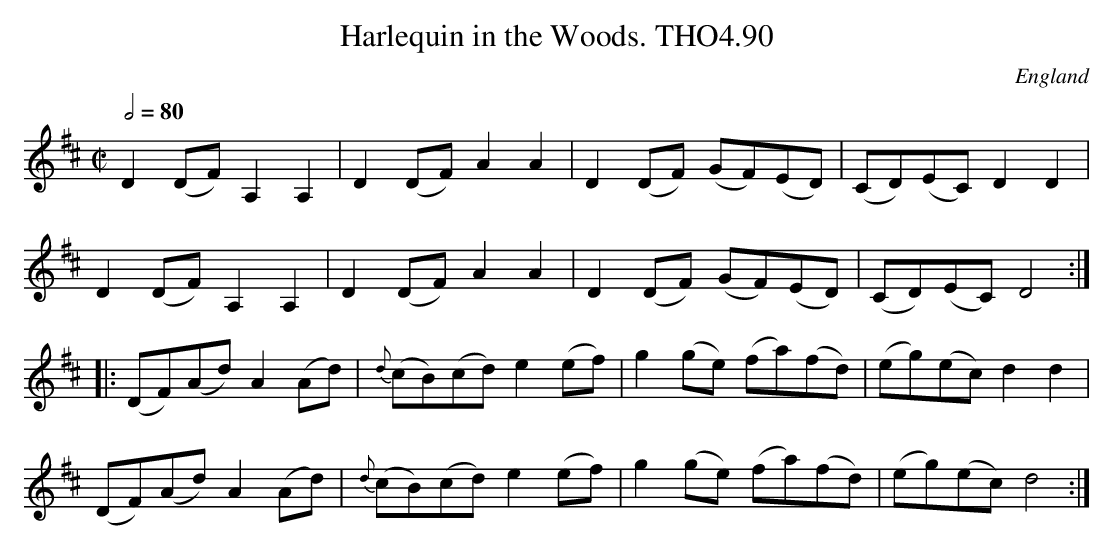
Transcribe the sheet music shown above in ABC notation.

X:1
T:Harlequin in the Woods. THO4.90
O:England
M:C|
L:1/8
Q:1/2=80
K:D major
D2 (DF) A,2A,2|D2 (DF) A2A2|D2 (DF) (GF)(ED)|(CD)(EC) D2D2|
D2 (DF) A,2A,2|D2 (DF) A2A2|D2 (DF) (GF)(ED)|(CD)(EC) D4:|
|:(DF)(Ad) A2 (Ad)|{d}(cB)(cd) e2 (ef)|g2 (ge) (fa)(fd)|(eg)(ec) d2d2|
(DF)(Ad) A2 (Ad)|{d}(cB)(cd) e2 (ef)|g2 (ge) (fa)(fd)|(eg)(ec) d4:|
